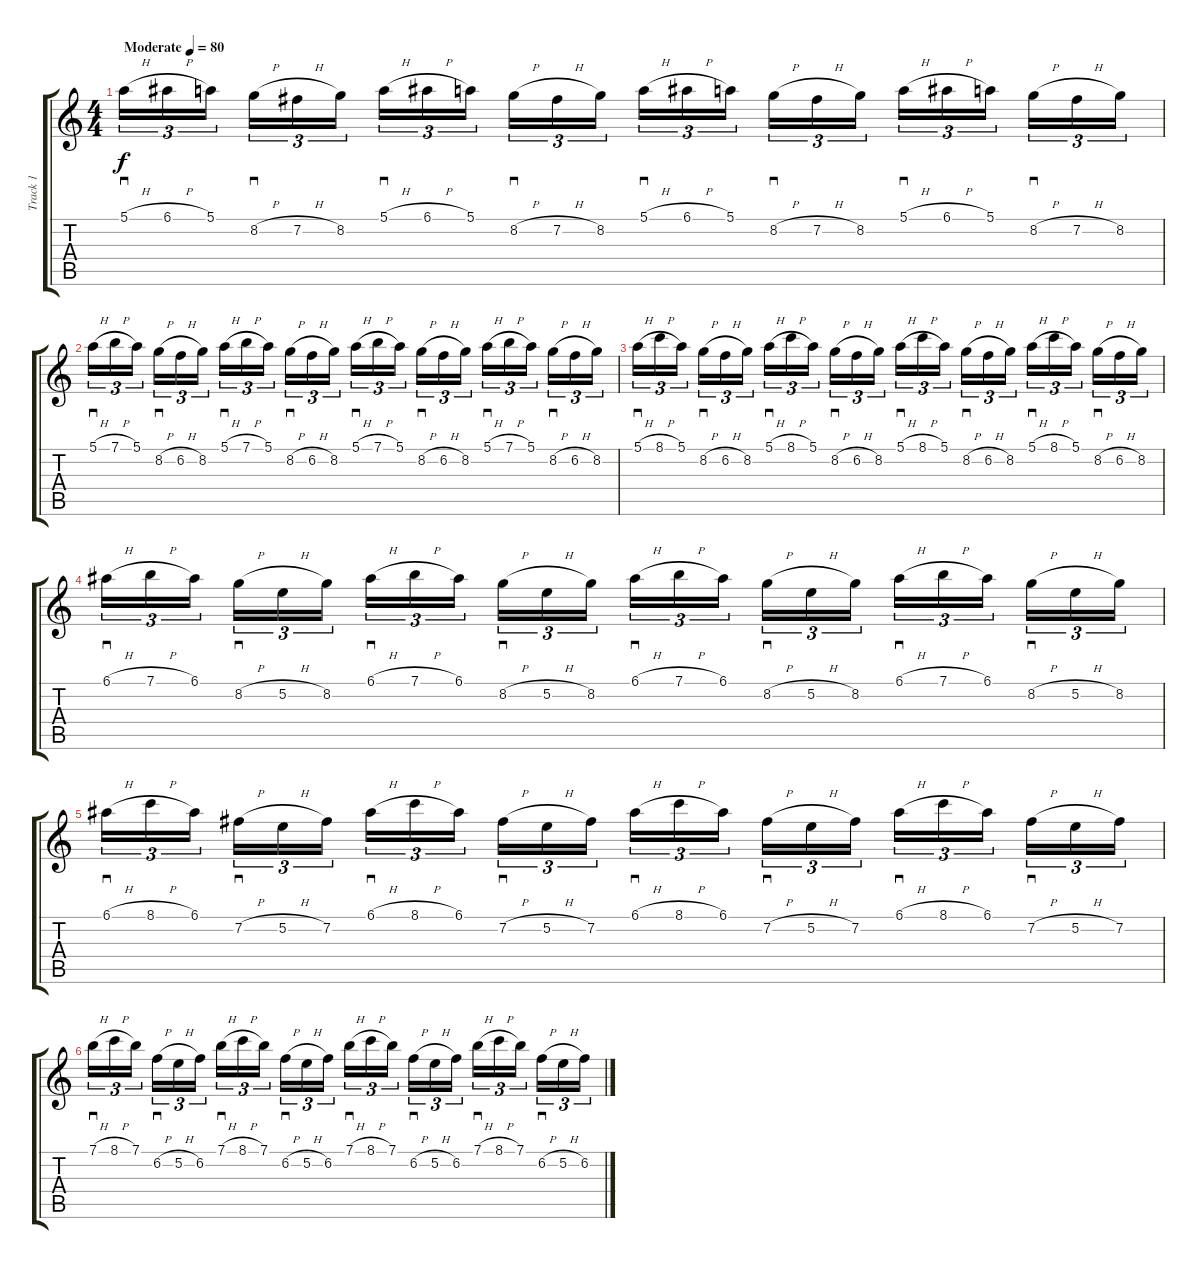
\track ("Track 1" "Track 1") {instrument acousticguitarsteel}
\staff {score tabs}
\tuning (E4 B3 G3 D3 A2 E2) {hide}
\ts (4 4)
\tempo (80 "Moderate")
\clef g2
\ks c
5.1{h}.16{sd tu (3 2) dy f instrument acousticguitarsteel} 6.1{h}.16{tu (3 2)} 5.1.16{tu (3 2) beam splitsecondary} 8.2{h}.16{sd tu (3 2)} 7.2{h}.16{tu (3 2)} 8.2.16{tu (3 2)} 5.1{h}.16{sd tu (3 2)} 6.1{h}.16{tu (3 2)} 5.1.16{tu (3 2) beam splitsecondary} 8.2{h}.16{sd tu (3 2)} 7.2{h}.16{tu (3 2)} 8.2.16{tu (3 2)} 5.1{h}.16{sd tu (3 2)} 6.1{h}.16{tu (3 2)} 5.1.16{tu (3 2) beam splitsecondary} 8.2{h}.16{sd tu (3 2)} 7.2{h}.16{tu (3 2)} 8.2.16{tu (3 2)} 5.1{h}.16{sd tu (3 2)} 6.1{h}.16{tu (3 2)} 5.1.16{tu (3 2) beam splitsecondary} 8.2{h}.16{sd tu (3 2)} 7.2{h}.16{tu (3 2)} 8.2.16{tu (3 2)} |
5.1{h}.16{sd tu (3 2)} 7.1{h}.16{tu (3 2)} 5.1.16{tu (3 2) beam splitsecondary} 8.2{h}.16{sd tu (3 2)} 6.2{h}.16{tu (3 2)} 8.2.16{tu (3 2)} 5.1{h}.16{sd tu (3 2)} 7.1{h}.16{tu (3 2)} 5.1.16{tu (3 2) beam splitsecondary} 8.2{h}.16{sd tu (3 2)} 6.2{h}.16{tu (3 2)} 8.2.16{tu (3 2)} 5.1{h}.16{sd tu (3 2)} 7.1{h}.16{tu (3 2)} 5.1.16{tu (3 2) beam splitsecondary} 8.2{h}.16{sd tu (3 2)} 6.2{h}.16{tu (3 2)} 8.2.16{tu (3 2)} 5.1{h}.16{sd tu (3 2)} 7.1{h}.16{tu (3 2)} 5.1.16{tu (3 2) beam splitsecondary} 8.2{h}.16{sd tu (3 2)} 6.2{h}.16{tu (3 2)} 8.2.16{tu (3 2)} |
5.1{h}.16{sd tu (3 2)} 8.1{h}.16{tu (3 2)} 5.1.16{tu (3 2) beam splitsecondary} 8.2{h}.16{sd tu (3 2)} 6.2{h}.16{tu (3 2)} 8.2.16{tu (3 2)} 5.1{h}.16{sd tu (3 2)} 8.1{h}.16{tu (3 2)} 5.1.16{tu (3 2) beam splitsecondary} 8.2{h}.16{sd tu (3 2)} 6.2{h}.16{tu (3 2)} 8.2.16{tu (3 2)} 5.1{h}.16{sd tu (3 2)} 8.1{h}.16{tu (3 2)} 5.1.16{tu (3 2) beam splitsecondary} 8.2{h}.16{sd tu (3 2)} 6.2{h}.16{tu (3 2)} 8.2.16{tu (3 2)} 5.1{h}.16{sd tu (3 2)} 8.1{h}.16{tu (3 2)} 5.1.16{tu (3 2) beam splitsecondary} 8.2{h}.16{sd tu (3 2)} 6.2{h}.16{tu (3 2)} 8.2.16{tu (3 2)} |
6.1{h}.16{sd tu (3 2)} 7.1{h}.16{tu (3 2)} 6.1.16{tu (3 2) beam splitsecondary} 8.2{h}.16{sd tu (3 2)} 5.2{h}.16{tu (3 2)} 8.2.16{tu (3 2)} 6.1{h}.16{sd tu (3 2)} 7.1{h}.16{tu (3 2)} 6.1.16{tu (3 2) beam splitsecondary} 8.2{h}.16{sd tu (3 2)} 5.2{h}.16{tu (3 2)} 8.2.16{tu (3 2)} 6.1{h}.16{sd tu (3 2)} 7.1{h}.16{tu (3 2)} 6.1.16{tu (3 2) beam splitsecondary} 8.2{h}.16{sd tu (3 2)} 5.2{h}.16{tu (3 2)} 8.2.16{tu (3 2)} 6.1{h}.16{sd tu (3 2)} 7.1{h}.16{tu (3 2)} 6.1.16{tu (3 2) beam splitsecondary} 8.2{h}.16{sd tu (3 2)} 5.2{h}.16{tu (3 2)} 8.2.16{tu (3 2)} |
6.1{h}.16{sd tu (3 2)} 8.1{h}.16{tu (3 2)} 6.1.16{tu (3 2) beam splitsecondary} 7.2{h}.16{sd tu (3 2)} 5.2{h}.16{tu (3 2)} 7.2.16{tu (3 2)} 6.1{h}.16{sd tu (3 2)} 8.1{h}.16{tu (3 2)} 6.1.16{tu (3 2) beam splitsecondary} 7.2{h}.16{sd tu (3 2)} 5.2{h}.16{tu (3 2)} 7.2.16{tu (3 2)} 6.1{h}.16{sd tu (3 2)} 8.1{h}.16{tu (3 2)} 6.1.16{tu (3 2) beam splitsecondary} 7.2{h}.16{sd tu (3 2)} 5.2{h}.16{tu (3 2)} 7.2.16{tu (3 2)} 6.1{h}.16{sd tu (3 2)} 8.1{h}.16{tu (3 2)} 6.1.16{tu (3 2) beam splitsecondary} 7.2{h}.16{sd tu (3 2)} 5.2{h}.16{tu (3 2)} 7.2.16{tu (3 2)} |
7.1{h}.16{sd tu (3 2)} 8.1{h}.16{tu (3 2)} 7.1.16{tu (3 2) beam splitsecondary} 6.2{h}.16{sd tu (3 2)} 5.2{h}.16{tu (3 2)} 6.2.16{tu (3 2)} 7.1{h}.16{sd tu (3 2)} 8.1{h}.16{tu (3 2)} 7.1.16{tu (3 2) beam splitsecondary} 6.2{h}.16{sd tu (3 2)} 5.2{h}.16{tu (3 2)} 6.2.16{tu (3 2)} 7.1{h}.16{sd tu (3 2)} 8.1{h}.16{tu (3 2)} 7.1.16{tu (3 2) beam splitsecondary} 6.2{h}.16{sd tu (3 2)} 5.2{h}.16{tu (3 2)} 6.2.16{tu (3 2)} 7.1{h}.16{sd tu (3 2)} 8.1{h}.16{tu (3 2)} 7.1.16{tu (3 2) beam splitsecondary} 6.2{h}.16{sd tu (3 2)} 5.2{h}.16{tu (3 2)} 6.2.16{tu (3 2)}
